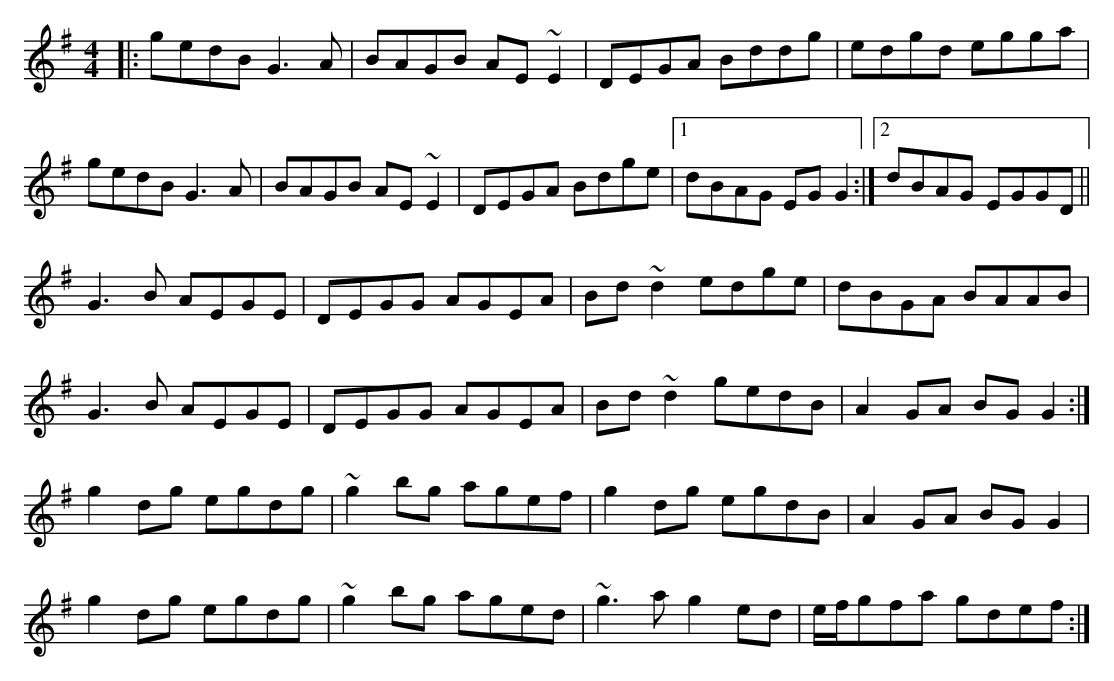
X:1
M:4/4
K:G
|:gedB G3A|BAGB AE~E2|DEGA Bddg|edgd egga|
gedB G3A|BAGB AE~E2|DEGA Bdge|1 dBAG EGG2:|2 dBAG EGGD||
G3B AEGE|DEGG AGEA|Bd~d2 edge|dBGA BAAB|
G3B AEGE|DEGG AGEA|Bd~d2 gedB|A2GA BGG2:|
g2dg egdg|~g2bg agef|g2dg egdB|A2GA BGG2|
g2dg egdg|~g2bg aged|~g3a g2ed|e/f/gfa gdef:|
